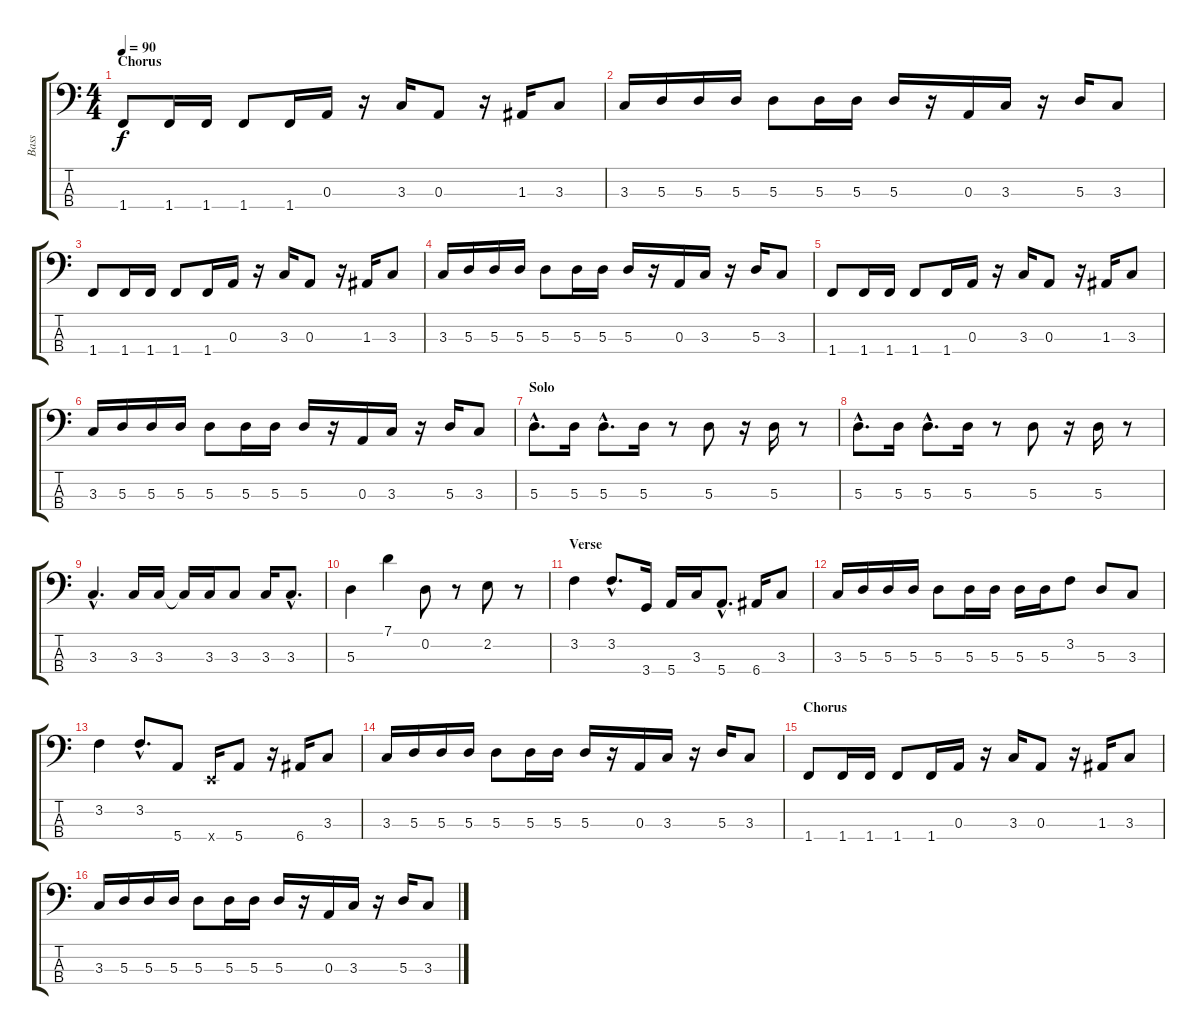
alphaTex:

\track ("Bass" "Bass") {instrument electricbasspick}
\staff {score tabs}
\tuning (G2 D2 A1 E1) {hide}
\ts (4 4)
\section ("" "Chorus")
\tempo 90
\clef f4
\ks c
1.4.8{dy f} 1.4.16 1.4.16 1.4.8 1.4.16 0.3.16 r.16 3.3.16 0.3.8 r.16 1.3.16 3.3.8 |
3.3.16 5.3.16 5.3.16 5.3.16 5.3.8 5.3.16 5.3.16 5.3.16 r.16 0.3.16 3.3.16 r.16 5.3.16 3.3.8 |
1.4.8 1.4.16 1.4.16 1.4.8 1.4.16 0.3.16 r.16 3.3.16 0.3.8 r.16 1.3.16 3.3.8 |
3.3.16 5.3.16 5.3.16 5.3.16 5.3.8 5.3.16 5.3.16 5.3.16 r.16 0.3.16 3.3.16 r.16 5.3.16 3.3.8 |
1.4.8 1.4.16 1.4.16 1.4.8 1.4.16 0.3.16 r.16 3.3.16 0.3.8 r.16 1.3.16 3.3.8 |
3.3.16 5.3.16 5.3.16 5.3.16 5.3.8 5.3.16 5.3.16 5.3.16 r.16 0.3.16 3.3.16 r.16 5.3.16 3.3.8 |
\section ("" "Solo")
5.3{hac}.8{d} 5.3.16 5.3{hac}.8{d} 5.3.16 r.8 5.3.8 r.16 5.3.16 r.8 |
5.3{hac}.8{d} 5.3.16 5.3{hac}.8{d} 5.3.16 r.8 5.3.8 r.16 5.3.16 r.8 |
3.3{hac}.4{d} 3.3.16 3.3.16 3.3{t}.16 3.3.16 3.3.8 3.3.16 3.3{hac}.8{d} |
5.3.4 7.1.4 0.2.8 r.8 2.2.8 r.8 |
\section ("" "Verse")
3.2.4 3.2{hac}.8{d} 3.4.16 5.4.16 3.3.16 5.4{hac}.8{d} 6.4.16 3.3.8 |
3.3.16 5.3.16 5.3.16 5.3.16 5.3.8 5.3.16 5.3.16 5.3.16 5.3.16 3.2.8 5.3.8 3.3.8 |
3.2.4 3.2{hac}.8{d} 5.4.8 0.4{x}.16 5.4.8 r.16 6.4.16 3.3.8 |
3.3.16 5.3.16 5.3.16 5.3.16 5.3.8 5.3.16 5.3.16 5.3.16 r.16 0.3.16 3.3.16 r.16 5.3.16 3.3.8 |
\section ("" "Chorus")
1.4.8 1.4.16 1.4.16 1.4.8 1.4.16 0.3.16 r.16 3.3.16 0.3.8 r.16 1.3.16 3.3.8 |
3.3.16 5.3.16 5.3.16 5.3.16 5.3.8 5.3.16 5.3.16 5.3.16 r.16 0.3.16 3.3.16 r.16 5.3.16 3.3.8
